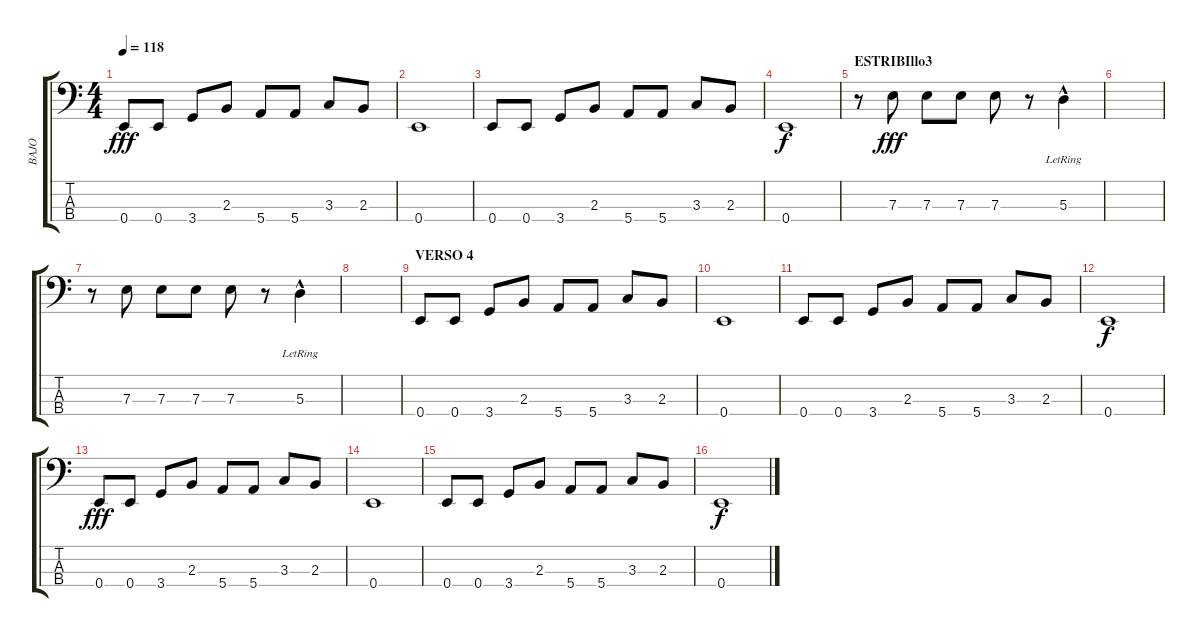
\track ("BAJO" "BAJO") {instrument electricbassfinger}
\staff {score tabs}
\tuning (G2 D2 A1 E1) {hide}
\ts (4 4)
\tempo 118
\clef f4
\ks c
0.4.8{dy fff} 0.4.8 3.4.8 2.3.8 5.4.8 5.4.8 3.3.8 2.3.8 |
0.4.1 |
0.4.8 0.4.8 3.4.8 2.3.8 5.4.8 5.4.8 3.3.8 2.3.8 |
0.4.1{dy f} |
\section ("" "ESTRIBIllo3")
r.8 7.3.8{dy fff} 7.3.8 7.3.8 7.3.8 r.8 5.3{hac lr}.4 |
|
r.8 7.3.8 7.3.8 7.3.8 7.3.8 r.8 5.3{hac lr}.4 |
|
\section ("" "VERSO 4")
0.4.8 0.4.8 3.4.8 2.3.8 5.4.8 5.4.8 3.3.8 2.3.8 |
0.4.1 |
0.4.8 0.4.8 3.4.8 2.3.8 5.4.8 5.4.8 3.3.8 2.3.8 |
0.4.1{dy f} |
0.4.8{dy fff} 0.4.8 3.4.8 2.3.8 5.4.8 5.4.8 3.3.8 2.3.8 |
0.4.1 |
0.4.8 0.4.8 3.4.8 2.3.8 5.4.8 5.4.8 3.3.8 2.3.8 |
0.4.1{dy f}
